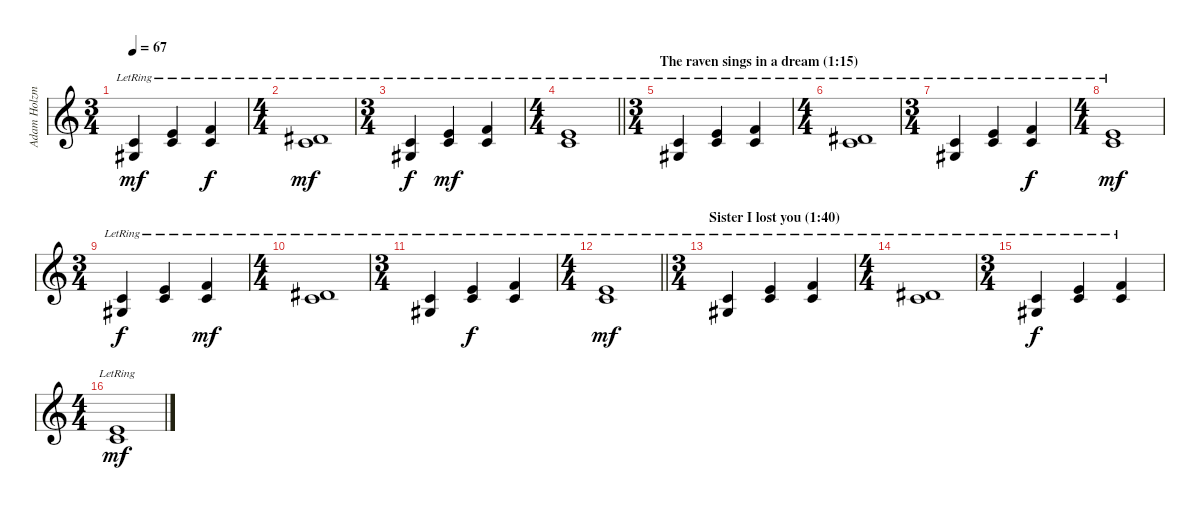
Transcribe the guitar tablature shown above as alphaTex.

\track ("Adam Holzman (Staff 1)" "Adam Holzm") {instrument acousticgrandpiano}
\staff {score}
\tuning (E4 B3 G3 D3 A2 E2 B1) {hide}
\ts (3 4)
\tempo 67
\clef g2
\ks c
(1.2{lr} 1.3{lr}).4{dy mf} (5.2{lr} 5.3{lr}).4 (6.2{lr} 5.3{lr}).4{dy f} |
\ts (4 4)
(4.2{lr} 5.3{lr}).1{dy mf} |
\ts (3 4)
(1.2{lr} 1.3{lr}).4{dy f} (5.2{lr} 5.3{lr}).4{dy mf} (6.2{lr} 5.3{lr}).4 |
\ts (4 4)
\barLineRight lightlight
(5.2{lr} 5.3{lr}).1 |
\ts (3 4)
\section ("" "The raven sings in a dream (1:15)")
(1.2{lr} 1.3{lr}).4 (5.2{lr} 5.3{lr}).4 (6.2{lr} 5.3{lr}).4 |
\ts (4 4)
(4.2{lr} 5.3{lr}).1 |
\ts (3 4)
(1.2{lr} 1.3{lr}).4 (5.2{lr} 5.3{lr}).4 (6.2{lr} 5.3{lr}).4{dy f} |
\ts (4 4)
(5.2{lr} 5.3{lr}).1{dy mf} |
\ts (3 4)
(1.2{lr} 1.3{lr}).4{dy f} (5.2{lr} 5.3{lr}).4 (6.2{lr} 5.3{lr}).4{dy mf} |
\ts (4 4)
(4.2{lr} 5.3{lr}).1 |
\ts (3 4)
(1.2{lr} 1.3{lr}).4 (5.2{lr} 5.3{lr}).4{dy f} (6.2{lr} 5.3{lr}).4 |
\ts (4 4)
\barLineRight lightlight
(5.2{lr} 5.3{lr}).1{dy mf} |
\ts (3 4)
\section ("" "Sister I lost you (1:40)")
(1.2{lr} 1.3{lr}).4 (5.2{lr} 5.3{lr}).4 (6.2{lr} 5.3{lr}).4 |
\ts (4 4)
(4.2{lr} 5.3{lr}).1 |
\ts (3 4)
(1.2{lr} 1.3{lr}).4{dy f} (5.2{lr} 5.3{lr}).4 (6.2{lr} 5.3{lr}).4 |
\ts (4 4)
(5.2{lr} 5.3{lr}).1{dy mf}
